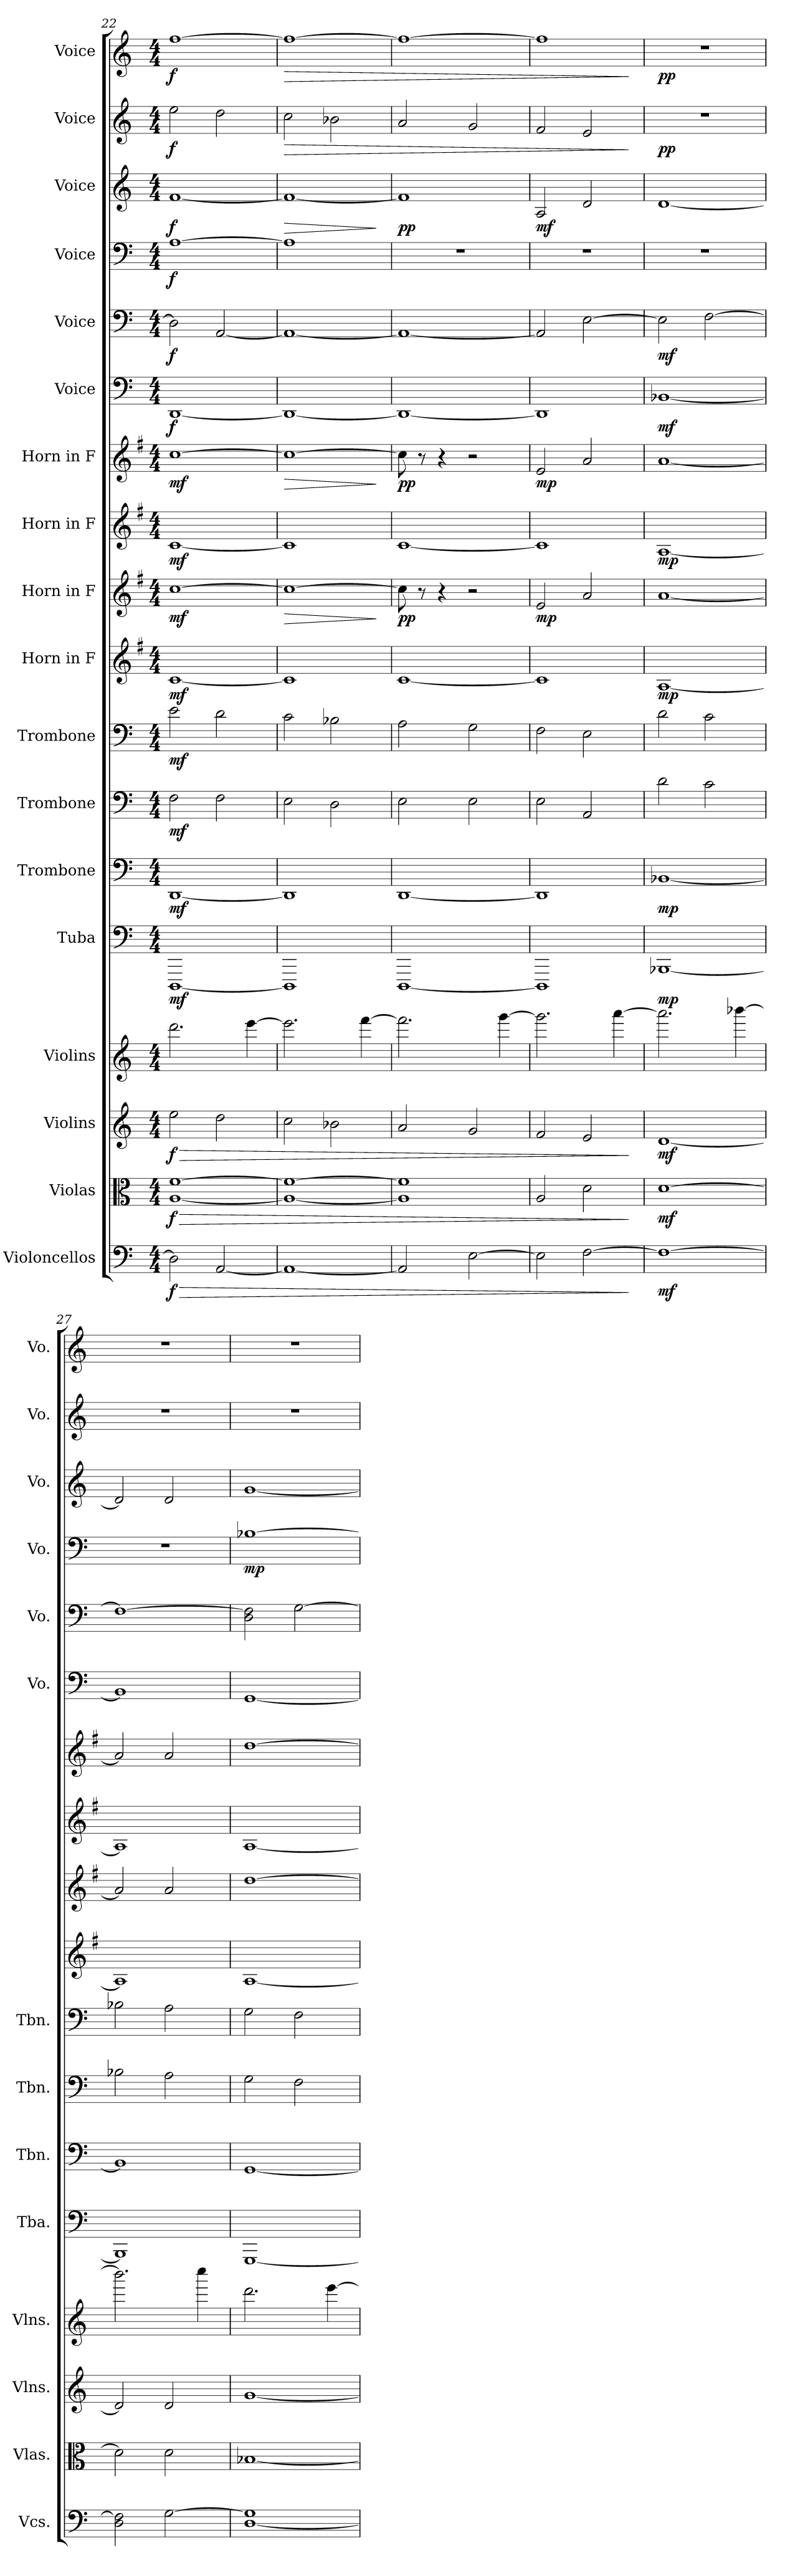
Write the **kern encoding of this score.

**kern	**dynam	**kern	**dynam	**kern	**dynam	**kern	**kern	**dynam	**kern	**dynam	**kern	**dynam	**kern	**dynam	**kern	**dynam	**kern	**dynam	**kern	**dynam	**kern	**dynam	**kern	**dynam	**kern	**dynam	**kern	**dynam	**kern	**dynam	**kern	**dynam	**kern	**dynam
*part18	*part18	*part17	*part17	*part16	*part16	*part15	*part14	*part14	*part13	*part13	*part12	*part12	*part11	*part11	*part10	*part10	*part9	*part9	*part8	*part8	*part7	*part7	*part6	*part6	*part5	*part5	*part4	*part4	*part3	*part3	*part2	*part2	*part1	*part1
*staff18	*staff18	*staff17	*staff17	*staff16	*staff16	*staff15	*staff14	*staff14	*staff13	*staff13	*staff12	*staff12	*staff11	*staff11	*staff10	*staff10	*staff9	*staff9	*staff8	*staff8	*staff7	*staff7	*staff6	*staff6	*staff5	*staff5	*staff4	*staff4	*staff3	*staff3	*staff2	*staff2	*staff1	*staff1
*I"Violoncellos	*	*I"Violas	*	*I"Violins	*	*I"Violins	*I"Tuba	*	*I"Trombone	*	*I"Trombone	*	*I"Trombone	*	*I"Horn in F	*	*I"Horn in F	*	*I"Horn in F	*	*I"Horn in F	*	*I"Voice	*	*I"Voice	*	*I"Voice	*	*I"Voice	*	*I"Voice	*	*I"Voice	*
*I'Vcs.	*	*I'Vlas.	*	*I'Vlns.	*	*I'Vlns.	*I'Tba.	*	*I'Tbn.	*	*I'Tbn.	*	*I'Tbn.	*	*	*	*	*	*	*	*	*	*I'Vo.	*	*I'Vo.	*	*I'Vo.	*	*I'Vo.	*	*I'Vo.	*	*I'Vo.	*
*clefF4	*	*clefC3	*	*clefG2	*	*clefG2	*clefF4	*	*clefF4	*	*clefF4	*	*clefF4	*	*clefG2	*	*clefG2	*	*clefG2	*	*clefG2	*	*clefF4	*	*clefF4	*	*clefF4	*	*clefG2	*	*clefG2	*	*clefG2	*
*	*	*	*	*	*	*	*	*	*	*	*	*	*	*	*ITrd4c7	*	*ITrd4c7	*	*ITrd4c7	*	*ITrd4c7	*	*	*	*	*	*	*	*	*	*	*	*	*
*k[]	*	*k[]	*	*k[]	*	*k[]	*k[]	*	*k[]	*	*k[]	*	*k[]	*	*k[]	*	*k[]	*	*k[]	*	*k[]	*	*k[]	*	*k[]	*	*k[]	*	*k[]	*	*k[]	*	*k[]	*
*M4/4	*	*M4/4	*	*M4/4	*	*M4/4	*M4/4	*	*M4/4	*	*M4/4	*	*M4/4	*	*M4/4	*	*M4/4	*	*M4/4	*	*M4/4	*	*M4/4	*	*M4/4	*	*M4/4	*	*M4/4	*	*M4/4	*	*M4/4	*
=22	=22	=22	=22	=22	=22	=22	=22	=22	=22	=22	=22	=22	=22	=22	=22	=22	=22	=22	=22	=22	=22	=22	=22	=22	=22	=22	=22	=22	=22	=22	=22	=22	=22	=22
!	!LO:HP:b	!	!LO:HP:b	!	!LO:HP:b	!	!	!	!	!	!	!	!	!	!	!	!	!	!	!	!	!	!	!	!	!	!	!	!	!	!	!	!	!
!	!LO:DY:n=1:b	!	!LO:DY:n=1:b	!	!LO:DY:n=1:b	!	!	!LO:DY:b	!	!LO:DY:b	!	!LO:DY:b	!	!LO:DY:b	!	!LO:DY:b	!	!LO:DY:b	!	!LO:DY:b	!	!LO:DY:b	!	!LO:DY:b	!	!LO:DY:b	!	!LO:DY:b	!	!LO:DY:b	!	!LO:DY:b	!	!LO:DY:b
2D\]	> f	[1A [1f	> f	2ee\	> f	2.ddd\	[1DDD	mf	[1DD	mf	2F\	mf	2e\	mf	[1F	mf	[1f	mf	[1F	mf	[1f	mf	[1DD	f	2D\]	f	[1A	f	[1f	f	2ee\	f	[1ff	f
[2AA/	.	.	.	2dd\	.	.	.	.	.	.	2F\	.	2d\	.	.	.	.	.	.	.	.	.	.	.	[2AA/	.	.	.	.	.	2dd\	.	.	.
.	.	.	.	.	.	[4eee\	.	.	.	.	.	.	.	.	.	.	.	.	.	.	.	.	.	.	.	.	.	.	.	.	.	.	.	.
=23	=23	=23	=23	=23	=23	=23	=23	=23	=23	=23	=23	=23	=23	=23	=23	=23	=23	=23	=23	=23	=23	=23	=23	=23	=23	=23	=23	=23	=23	=23	=23	=23	=23	=23
!	!	!	!	!	!	!	!	!	!	!	!	!	!	!	!	!	!	!LO:HP:b	!	!	!	!LO:HP:b	!	!	!	!	!	!	!	!LO:HP:b	!	!LO:HP:b	!	!LO:HP:b
1AA_	.	1A_ 1f_	.	2cc\	.	2.eee\]	1DDD]	.	1DD]	.	2E\	.	2c\	.	1F]	.	1f_	>	1F]	.	1f_	>	1DD_	.	1AA_	.	1A]	.	1f_	>	2cc\	>	1ff_	>
.	.	.	.	2b-X\	.	.	.	.	.	.	2D\	.	2B-X\	.	.	.	.	.	.	.	.	.	.	.	.	.	.	.	.	.	2b-X\	.	.	.
.	.	.	.	.	.	[4fff\	.	.	.	.	.	.	.	.	.	.	.	.	.	.	.	.	.	.	.	.	.	.	.	.	.	.	.	.
.	.	.	.	.	.	.	.	.	.	.	.	.	.	.	.	.	.	]	.	.	.	]	.	.	.	.	.	.	.	]	.	.	.	.
=24	=24	=24	=24	=24	=24	=24	=24	=24	=24	=24	=24	=24	=24	=24	=24	=24	=24	=24	=24	=24	=24	=24	=24	=24	=24	=24	=24	=24	=24	=24	=24	=24	=24	=24
!	!	!	!	!	!	!	!	!	!	!	!	!	!	!	!	!	!	!LO:DY:b	!	!	!	!LO:DY:b	!	!	!	!	!	!	!	!LO:DY:b	!	!	!	!
2AA/]	.	1A] 1f]	.	2a/	.	2.fff\]	[1DDD	.	[1DD	.	2E\	.	2A\	.	[1F	.	8f\]	pp	[1F	.	8f\]	pp	1DD_	.	1AA_	.	1r	.	1f]	pp	2a/	.	1ff_	.
.	.	.	.	.	.	.	.	.	.	.	.	.	.	.	.	.	8r	.	.	.	8r	.	.	.	.	.	.	.	.	.	.	.	.	.
.	.	.	.	.	.	.	.	.	.	.	.	.	.	.	.	.	4r	.	.	.	4r	.	.	.	.	.	.	.	.	.	.	.	.	.
[2E\	.	.	.	2g/	.	.	.	.	.	.	2E\	.	2G\	.	.	.	2r	.	.	.	2r	.	.	.	.	.	.	.	.	.	2g/	.	.	.
.	.	.	.	.	.	[4ggg\	.	.	.	.	.	.	.	.	.	.	.	.	.	.	.	.	.	.	.	.	.	.	.	.	.	.	.	.
=25	=25	=25	=25	=25	=25	=25	=25	=25	=25	=25	=25	=25	=25	=25	=25	=25	=25	=25	=25	=25	=25	=25	=25	=25	=25	=25	=25	=25	=25	=25	=25	=25	=25	=25
!	!	!	!	!	!	!	!	!	!	!	!	!	!	!	!	!	!	!LO:DY:b	!	!	!	!LO:DY:b	!	!	!	!	!	!	!	!LO:DY:b	!	!	!	!
2E\]	.	2A/	.	2f/	.	2.ggg\]	1DDD]	.	1DD]	.	2E\	.	2F\	.	1F]	.	2A/	mp	1F]	.	2A/	mp	1DD]	.	2AA/]	.	1r	.	2A/	mf	2f/	.	1ff]	.
[2F\	.	2d\	.	2e/	.	.	.	.	.	.	2AA/	.	2E\	.	.	.	2d/	.	.	.	2d/	.	.	.	[2E\	.	.	.	2d/	.	2e/	.	.	.
.	.	.	.	.	.	[4aaa\	.	.	.	.	.	.	.	.	.	.	.	.	.	.	.	.	.	.	.	.	.	.	.	.	.	.	.	.
.	]	.	]	.	]	.	.	.	.	.	.	.	.	.	.	.	.	.	.	.	.	.	.	.	.	.	.	.	.	.	.	]	.	]
=26	=26	=26	=26	=26	=26	=26	=26	=26	=26	=26	=26	=26	=26	=26	=26	=26	=26	=26	=26	=26	=26	=26	=26	=26	=26	=26	=26	=26	=26	=26	=26	=26	=26	=26
!	!LO:DY:b	!	!LO:DY:b	!	!LO:DY:b	!	!	!LO:DY:b	!	!LO:DY:b	!	!	!	!	!	!LO:DY:b	!	!	!	!LO:DY:b	!	!	!	!LO:DY:b	!	!LO:DY:b	!	!	!	!	!	!LO:DY:b	!	!LO:DY:b
1F_	mf	[1d	mf	[1d	mf	2.aaa\]	[1BBB-X	mp	[1BB-X	mp	2d\	.	2d\	.	[1D	mp	[1d	.	[1D	mp	[1d	.	[1BB-X	mf	2E\]	mf	1r	.	[1d	.	1r	pp	1r	pp
.	.	.	.	.	.	.	.	.	.	.	2c\	.	2c\	.	.	.	.	.	.	.	.	.	.	.	[2F\	.	.	.	.	.	.	.	.	.
.	.	.	.	.	.	[4bbb-X\	.	.	.	.	.	.	.	.	.	.	.	.	.	.	.	.	.	.	.	.	.	.	.	.	.	.	.	.
=27	=27	=27	=27	=27	=27	=27	=27	=27	=27	=27	=27	=27	=27	=27	=27	=27	=27	=27	=27	=27	=27	=27	=27	=27	=27	=27	=27	=27	=27	=27	=27	=27	=27	=27
2D\ 2F\]	.	2d\]	.	2d/]	.	2.bbb-\]	1BBB-]	.	1BB-]	.	2B-X\	.	2B-X\	.	1D]	.	2d/]	.	1D]	.	2d/]	.	1BB-]	.	1F_	.	1r	.	2d/]	.	1r	.	1r	.
[2G\	.	2d\	.	2d/	.	.	.	.	.	.	2A\	.	2A\	.	.	.	2d/	.	.	.	2d/	.	.	.	.	.	.	.	2d/	.	.	.	.	.
.	.	.	.	.	.	4cccc\	.	.	.	.	.	.	.	.	.	.	.	.	.	.	.	.	.	.	.	.	.	.	.	.	.	.	.	.
=28	=28	=28	=28	=28	=28	=28	=28	=28	=28	=28	=28	=28	=28	=28	=28	=28	=28	=28	=28	=28	=28	=28	=28	=28	=28	=28	=28	=28	=28	=28	=28	=28	=28	=28
!	!	!	!	!	!	!	!	!	!	!	!	!	!	!	!	!	!	!	!	!	!	!	!	!	!	!	!	!LO:DY:b	!	!	!	!	!	!
[1D 1G]	.	[1B-X	.	[1g	.	2.ddd\	[1GGG	.	[1GG	.	2G\	.	2G\	.	[1D	.	[1g	.	[1D	.	[1g	.	[1GG	.	2D\ 2F\]	.	[1B-X	mp	[1g	.	1r	.	1r	.
.	.	.	.	.	.	.	.	.	.	.	2F\	.	2F\	.	.	.	.	.	.	.	.	.	.	.	[2G\	.	.	.	.	.	.	.	.	.
.	.	.	.	.	.	[4eee\	.	.	.	.	.	.	.	.	.	.	.	.	.	.	.	.	.	.	.	.	.	.	.	.	.	.	.	.
=	=	=	=	=	=	=	=	=	=	=	=	=	=	=	=	=	=	=	=	=	=	=	=	=	=	=	=	=	=	=	=	=	=	=
*-	*-	*-	*-	*-	*-	*-	*-	*-	*-	*-	*-	*-	*-	*-	*-	*-	*-	*-	*-	*-	*-	*-	*-	*-	*-	*-	*-	*-	*-	*-	*-	*-	*-	*-
